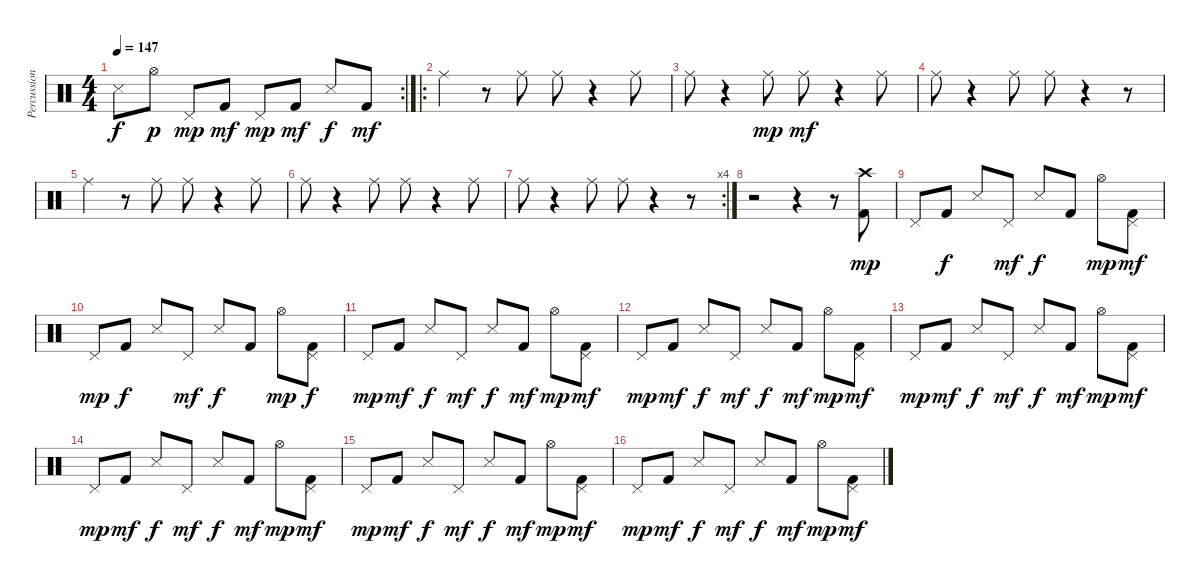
\track ("Percussion" "Percussion") {instrument percussion}
\staff {score}
\articulation defaults
\rc 2
\ts (4 4)
\tempo 147
\clef neutral
\ks c "Snare (side stick) 3".8{dy f} "Hi-Hat (open)".8{dy p} "Pedal Hi-Hat (hit)".8{dy mp} "Kick (hit) 2".8{dy mf} "Pedal Hi-Hat (hit)".8{dy mp} "Kick (hit) 2".8{dy mf} "Snare (side stick) 3".8{dy f} "Kick (hit) 2".8{dy mf}
|
\ro "Ride (middle)".4
r.8 "Ride (middle)".8 "Ride (middle)".8 r.4 "Ride (middle)".8 |
"Ride (middle)".8 r.4 "Ride (middle)".8{dy mp} "Ride (middle)".8{dy mf} r.4 "Ride (middle)".8 |
"Ride (middle)".8 r.4 "Ride (middle)".8 "Ride (middle)".8 r.4 r.8 |
"Ride (middle)".4 r.8 "Ride (middle)".8 "Ride (middle)".8 r.4 "Ride (middle)".8 |
"Ride (middle)".8 r.4 "Ride (middle)".8 "Ride (middle)".8 r.4 "Ride (middle)".8 |
\rc 4 "Ride (middle)".8
r.4 "Ride (middle)".8 "Ride (middle)".8 r.4 r.8 |
r.2 r.4 r.8 ("Crash high (hit)" "Kick (hit) 2").8{dy mp} |
"Pedal Hi-Hat (hit)".8 "Kick (hit) 2".8{dy f} "Snare (side stick) 3".8 "Pedal Hi-Hat (hit)".8{dy mf} "Snare (side stick) 3".8{dy f} "Kick (hit) 2".8 "Hi-Hat (open)".8{dy mp} ("Pedal Hi-Hat (hit)" "Kick (hit) 2").8{dy mf} |
"Pedal Hi-Hat (hit)".8{dy mp} "Kick (hit) 2".8{dy f} "Snare (side stick) 3".8 "Pedal Hi-Hat (hit)".8{dy mf} "Snare (side stick) 3".8{dy f} "Kick (hit) 2".8 "Hi-Hat (open)".8{dy mp} ("Pedal Hi-Hat (hit)" "Kick (hit) 2").8{dy f} |
"Pedal Hi-Hat (hit)".8{dy mp} "Kick (hit) 2".8{dy mf} "Snare (side stick) 3".8{dy f} "Pedal Hi-Hat (hit)".8{dy mf} "Snare (side stick) 3".8{dy f} "Kick (hit) 2".8{dy mf} "Hi-Hat (open)".8{dy mp} ("Pedal Hi-Hat (hit)" "Kick (hit) 2").8{dy mf} |
"Pedal Hi-Hat (hit)".8{dy mp} "Kick (hit) 2".8{dy mf} "Snare (side stick) 3".8{dy f} "Pedal Hi-Hat (hit)".8{dy mf} "Snare (side stick) 3".8{dy f} "Kick (hit) 2".8{dy mf} "Hi-Hat (open)".8{dy mp} ("Pedal Hi-Hat (hit)" "Kick (hit) 2").8{dy mf} |
"Pedal Hi-Hat (hit)".8{dy mp} "Kick (hit) 2".8{dy mf} "Snare (side stick) 3".8{dy f} "Pedal Hi-Hat (hit)".8{dy mf} "Snare (side stick) 3".8{dy f} "Kick (hit) 2".8{dy mf} "Hi-Hat (open)".8{dy mp} ("Pedal Hi-Hat (hit)" "Kick (hit) 2").8{dy mf} |
"Pedal Hi-Hat (hit)".8{dy mp} "Kick (hit) 2".8{dy mf} "Snare (side stick) 3".8{dy f} "Pedal Hi-Hat (hit)".8{dy mf} "Snare (side stick) 3".8{dy f} "Kick (hit) 2".8{dy mf} "Hi-Hat (open)".8{dy mp} ("Pedal Hi-Hat (hit)" "Kick (hit) 2").8{dy mf} |
"Pedal Hi-Hat (hit)".8{dy mp} "Kick (hit) 2".8{dy mf} "Snare (side stick) 3".8{dy f} "Pedal Hi-Hat (hit)".8{dy mf} "Snare (side stick) 3".8{dy f} "Kick (hit) 2".8{dy mf} "Hi-Hat (open)".8{dy mp} ("Pedal Hi-Hat (hit)" "Kick (hit) 2").8{dy mf} |
"Pedal Hi-Hat (hit)".8{dy mp} "Kick (hit) 2".8{dy mf} "Snare (side stick) 3".8{dy f} "Pedal Hi-Hat (hit)".8{dy mf} "Snare (side stick) 3".8{dy f} "Kick (hit) 2".8{dy mf} "Hi-Hat (open)".8{dy mp} ("Pedal Hi-Hat (hit)" "Kick (hit) 2").8{dy mf}
